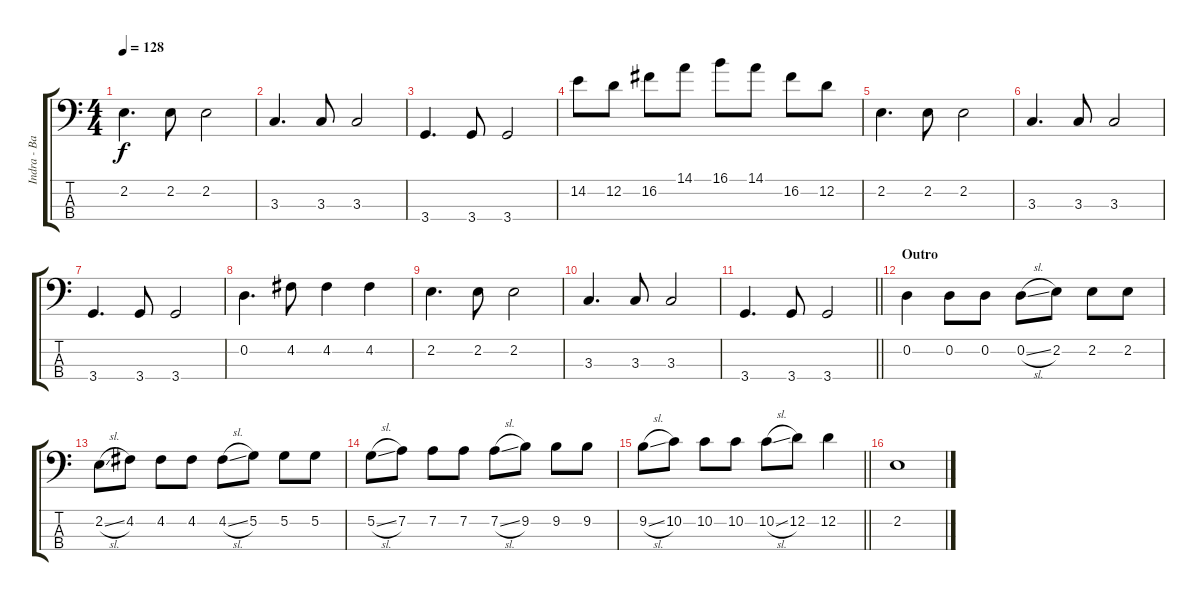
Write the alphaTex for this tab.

\track ("Indra - Bass" "Indra - Ba") {instrument electricbassfinger}
\staff {score tabs}
\tuning (G2 D2 A1 E1) {hide}
\ts (4 4)
\tempo 128
\clef f4
\ks c
2.2.4{d dy f} 2.2.8 2.2.2 |
3.3.4{d} 3.3.8 3.3.2 |
3.4.4{d} 3.4.8 3.4.2 |
14.2.8 12.2.8 16.2.8 14.1.8 16.1.8 14.1.8 16.2.8 12.2.8 |
2.2.4{d} 2.2.8 2.2.2 |
3.3.4{d} 3.3.8 3.3.2 |
3.4.4{d} 3.4.8 3.4.2 |
0.2.4{d} 4.2.8 4.2.4 4.2.4 |
2.2.4{d} 2.2.8 2.2.2 |
3.3.4{d} 3.3.8 3.3.2 |
\barLineRight lightlight
3.4.4{d} 3.4.8 3.4.2 |
\section ("" "Outro")
0.2.4 0.2.8 0.2.8 0.2{sl}.8 2.2.8 2.2.8 2.2.8 |
2.2{sl}.8 4.2.8 4.2.8 4.2.8 4.2{sl}.8 5.2.8 5.2.8 5.2.8 |
5.2{sl}.8 7.2.8 7.2.8 7.2.8 7.2{sl}.8 9.2.8 9.2.8 9.2.8 |
\barLineRight lightlight
9.2{sl}.8 10.2.8 10.2.8 10.2.8 10.2{sl}.8 12.2.8 12.2.4 |
2.2.1
